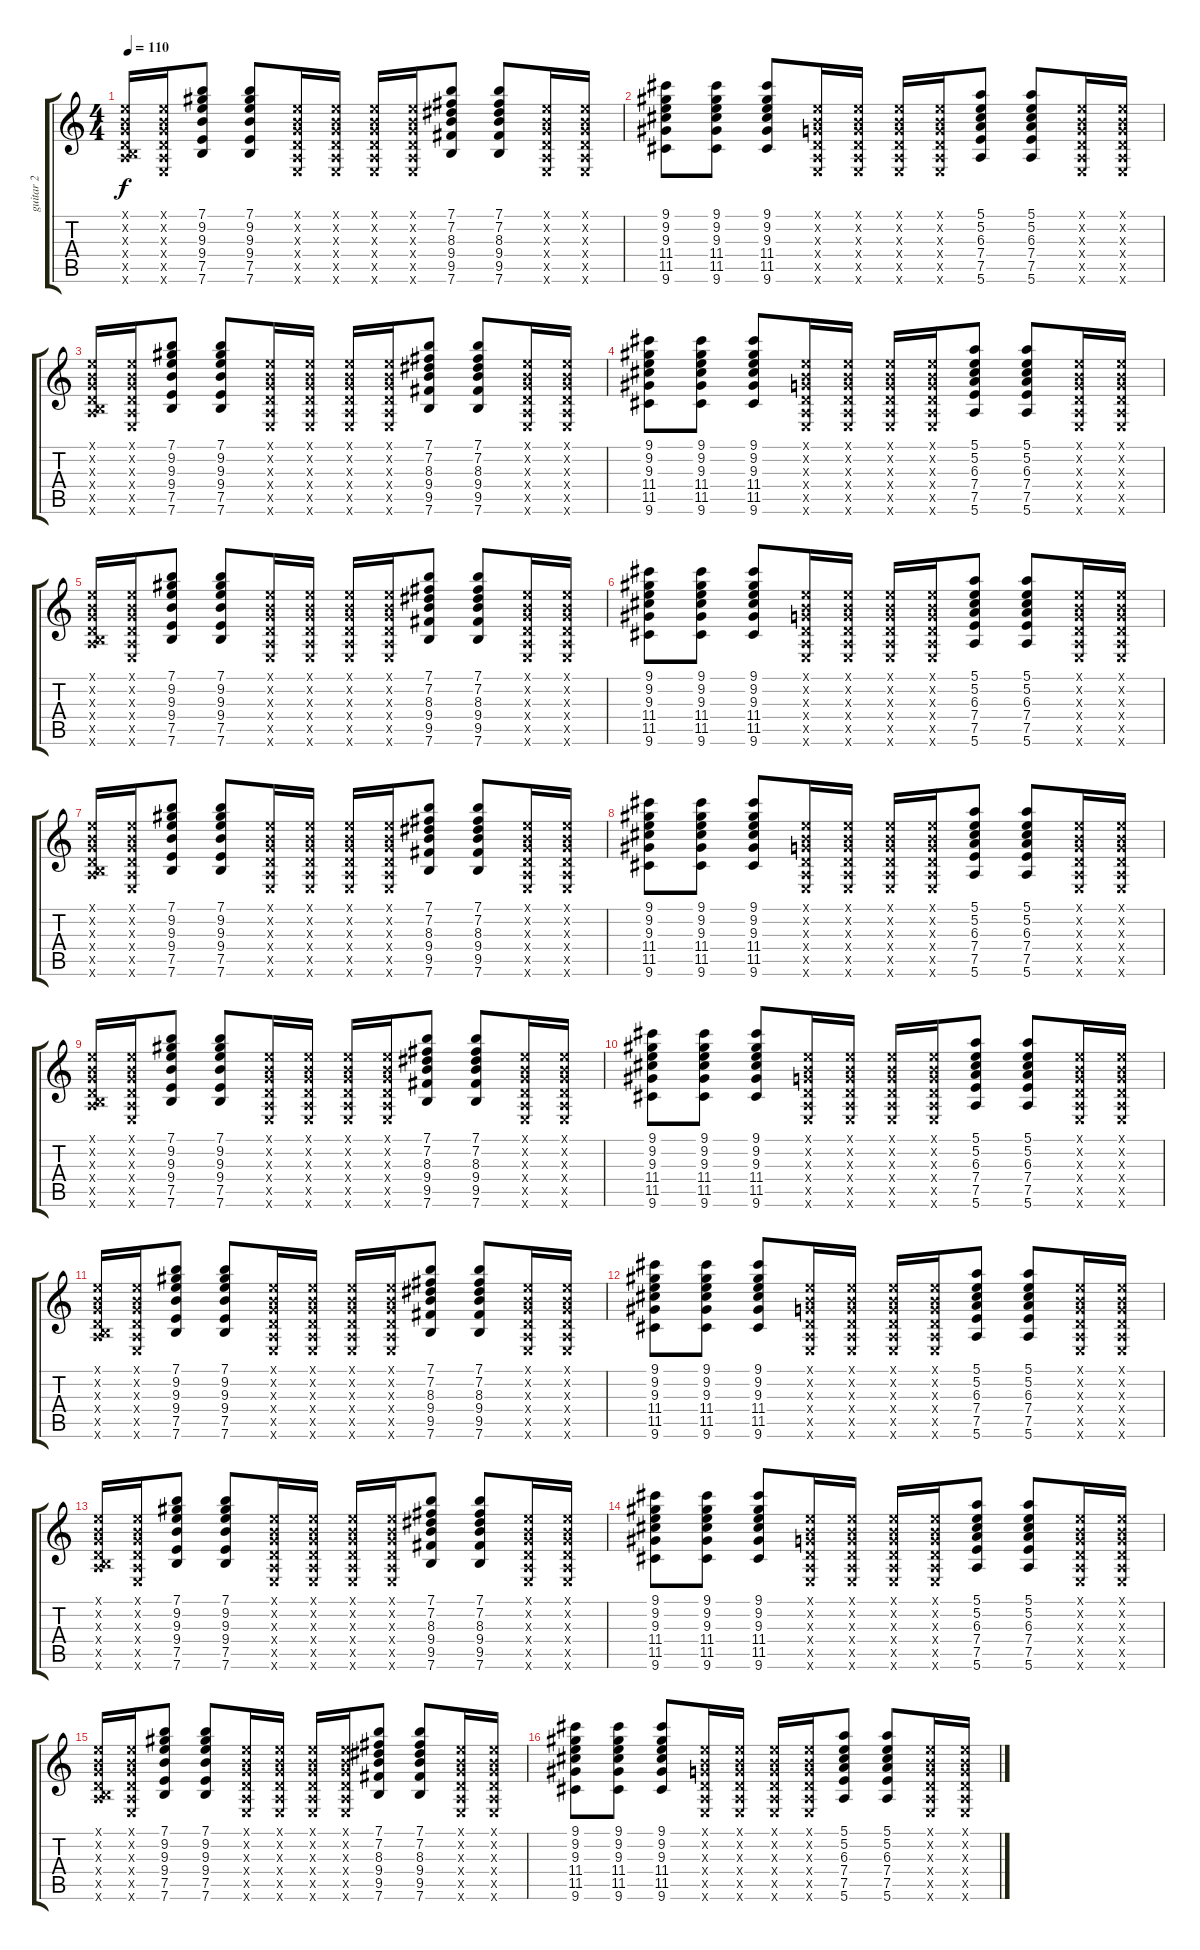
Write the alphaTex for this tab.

\track ("guitar 2" "guitar 2") {instrument distortionguitar}
\staff {score tabs}
\tuning (E4 B3 G3 D3 A2 E2) {hide}
\ts (4 4)
\tempo 110
\clef g2
\ks c
(0.1{x} 0.2{x} 0.3{x} 0.4{x} 0.5{x} 7.6{x}).16{dy f} (0.1{x} 0.2{x} 0.3{x} 0.4{x} 0.5{x} 0.6{x}).16 (7.1 9.2 9.3 9.4 7.5 7.6).8 (7.1 9.2 9.3 9.4 7.5 7.6).8 (0.1{x} 0.2{x} 0.3{x} 0.4{x} 0.5{x} 0.6{x}).16 (0.1{x} 0.2{x} 0.3{x} 0.4{x} 0.5{x} 0.6{x}).16 (0.1{x} 0.2{x} 0.3{x} 0.4{x} 0.5{x} 0.6{x}).16 (0.1{x} 0.2{x} 0.3{x} 0.4{x} 0.5{x} 0.6{x}).16 (7.1 7.2 8.3 9.4 9.5 7.6).8 (7.1 7.2 8.3 9.4 9.5 7.6).8 (0.1{x} 0.2{x} 0.3{x} 0.4{x} 0.5{x} 0.6{x}).16 (0.1{x} 0.2{x} 0.3{x} 0.4{x} 0.5{x} 0.6{x}).16 |
(9.1 9.2 9.3 11.4 11.5 9.6).8 (9.1 9.2 9.3 11.4 11.5 9.6).8 (9.1 9.2 9.3 11.4 11.5 9.6).8 (0.1{x} 0.2{x} 0.3{x} 0.4{x} 0.5{x} 0.6{x}).16 (0.1{x} 0.2{x} 0.3{x} 0.4{x} 0.5{x} 0.6{x}).16 (0.1{x} 0.2{x} 0.3{x} 0.4{x} 0.5{x} 0.6{x}).16 (0.1{x} 0.2{x} 0.3{x} 0.4{x} 0.5{x} 0.6{x}).16 (5.1 5.2 6.3 7.4 7.5 5.6).8 (5.1 5.2 6.3 7.4 7.5 5.6).8 (0.1{x} 0.2{x} 0.3{x} 0.4{x} 0.5{x} 0.6{x}).16 (0.1{x} 0.2{x} 0.3{x} 0.4{x} 0.5{x} 0.6{x}).16 |
(0.1{x} 0.2{x} 0.3{x} 0.4{x} 0.5{x} 7.6{x}).16 (0.1{x} 0.2{x} 0.3{x} 0.4{x} 0.5{x} 0.6{x}).16 (7.1 9.2 9.3 9.4 7.5 7.6).8 (7.1 9.2 9.3 9.4 7.5 7.6).8 (0.1{x} 0.2{x} 0.3{x} 0.4{x} 0.5{x} 0.6{x}).16 (0.1{x} 0.2{x} 0.3{x} 0.4{x} 0.5{x} 0.6{x}).16 (0.1{x} 0.2{x} 0.3{x} 0.4{x} 0.5{x} 0.6{x}).16 (0.1{x} 0.2{x} 0.3{x} 0.4{x} 0.5{x} 0.6{x}).16 (7.1 7.2 8.3 9.4 9.5 7.6).8 (7.1 7.2 8.3 9.4 9.5 7.6).8 (0.1{x} 0.2{x} 0.3{x} 0.4{x} 0.5{x} 0.6{x}).16 (0.1{x} 0.2{x} 0.3{x} 0.4{x} 0.5{x} 0.6{x}).16 |
(9.1 9.2 9.3 11.4 11.5 9.6).8 (9.1 9.2 9.3 11.4 11.5 9.6).8 (9.1 9.2 9.3 11.4 11.5 9.6).8 (0.1{x} 0.2{x} 0.3{x} 0.4{x} 0.5{x} 0.6{x}).16 (0.1{x} 0.2{x} 0.3{x} 0.4{x} 0.5{x} 0.6{x}).16 (0.1{x} 0.2{x} 0.3{x} 0.4{x} 0.5{x} 0.6{x}).16 (0.1{x} 0.2{x} 0.3{x} 0.4{x} 0.5{x} 0.6{x}).16 (5.1 5.2 6.3 7.4 7.5 5.6).8 (5.1 5.2 6.3 7.4 7.5 5.6).8 (0.1{x} 0.2{x} 0.3{x} 0.4{x} 0.5{x} 0.6{x}).16 (0.1{x} 0.2{x} 0.3{x} 0.4{x} 0.5{x} 0.6{x}).16 |
(0.1{x} 0.2{x} 0.3{x} 0.4{x} 0.5{x} 7.6{x}).16 (0.1{x} 0.2{x} 0.3{x} 0.4{x} 0.5{x} 0.6{x}).16 (7.1 9.2 9.3 9.4 7.5 7.6).8 (7.1 9.2 9.3 9.4 7.5 7.6).8 (0.1{x} 0.2{x} 0.3{x} 0.4{x} 0.5{x} 0.6{x}).16 (0.1{x} 0.2{x} 0.3{x} 0.4{x} 0.5{x} 0.6{x}).16 (0.1{x} 0.2{x} 0.3{x} 0.4{x} 0.5{x} 0.6{x}).16 (0.1{x} 0.2{x} 0.3{x} 0.4{x} 0.5{x} 0.6{x}).16 (7.1 7.2 8.3 9.4 9.5 7.6).8 (7.1 7.2 8.3 9.4 9.5 7.6).8 (0.1{x} 0.2{x} 0.3{x} 0.4{x} 0.5{x} 0.6{x}).16 (0.1{x} 0.2{x} 0.3{x} 0.4{x} 0.5{x} 0.6{x}).16 |
(9.1 9.2 9.3 11.4 11.5 9.6).8 (9.1 9.2 9.3 11.4 11.5 9.6).8 (9.1 9.2 9.3 11.4 11.5 9.6).8 (0.1{x} 0.2{x} 0.3{x} 0.4{x} 0.5{x} 0.6{x}).16 (0.1{x} 0.2{x} 0.3{x} 0.4{x} 0.5{x} 0.6{x}).16 (0.1{x} 0.2{x} 0.3{x} 0.4{x} 0.5{x} 0.6{x}).16 (0.1{x} 0.2{x} 0.3{x} 0.4{x} 0.5{x} 0.6{x}).16 (5.1 5.2 6.3 7.4 7.5 5.6).8 (5.1 5.2 6.3 7.4 7.5 5.6).8 (0.1{x} 0.2{x} 0.3{x} 0.4{x} 0.5{x} 0.6{x}).16 (0.1{x} 0.2{x} 0.3{x} 0.4{x} 0.5{x} 0.6{x}).16 |
(0.1{x} 0.2{x} 0.3{x} 0.4{x} 0.5{x} 7.6{x}).16 (0.1{x} 0.2{x} 0.3{x} 0.4{x} 0.5{x} 0.6{x}).16 (7.1 9.2 9.3 9.4 7.5 7.6).8 (7.1 9.2 9.3 9.4 7.5 7.6).8 (0.1{x} 0.2{x} 0.3{x} 0.4{x} 0.5{x} 0.6{x}).16 (0.1{x} 0.2{x} 0.3{x} 0.4{x} 0.5{x} 0.6{x}).16 (0.1{x} 0.2{x} 0.3{x} 0.4{x} 0.5{x} 0.6{x}).16 (0.1{x} 0.2{x} 0.3{x} 0.4{x} 0.5{x} 0.6{x}).16 (7.1 7.2 8.3 9.4 9.5 7.6).8 (7.1 7.2 8.3 9.4 9.5 7.6).8 (0.1{x} 0.2{x} 0.3{x} 0.4{x} 0.5{x} 0.6{x}).16 (0.1{x} 0.2{x} 0.3{x} 0.4{x} 0.5{x} 0.6{x}).16 |
(9.1 9.2 9.3 11.4 11.5 9.6).8 (9.1 9.2 9.3 11.4 11.5 9.6).8 (9.1 9.2 9.3 11.4 11.5 9.6).8 (0.1{x} 0.2{x} 0.3{x} 0.4{x} 0.5{x} 0.6{x}).16 (0.1{x} 0.2{x} 0.3{x} 0.4{x} 0.5{x} 0.6{x}).16 (0.1{x} 0.2{x} 0.3{x} 0.4{x} 0.5{x} 0.6{x}).16 (0.1{x} 0.2{x} 0.3{x} 0.4{x} 0.5{x} 0.6{x}).16 (5.1 5.2 6.3 7.4 7.5 5.6).8 (5.1 5.2 6.3 7.4 7.5 5.6).8 (0.1{x} 0.2{x} 0.3{x} 0.4{x} 0.5{x} 0.6{x}).16 (0.1{x} 0.2{x} 0.3{x} 0.4{x} 0.5{x} 0.6{x}).16 |
(0.1{x} 0.2{x} 0.3{x} 0.4{x} 0.5{x} 7.6{x}).16 (0.1{x} 0.2{x} 0.3{x} 0.4{x} 0.5{x} 0.6{x}).16 (7.1 9.2 9.3 9.4 7.5 7.6).8 (7.1 9.2 9.3 9.4 7.5 7.6).8 (0.1{x} 0.2{x} 0.3{x} 0.4{x} 0.5{x} 0.6{x}).16 (0.1{x} 0.2{x} 0.3{x} 0.4{x} 0.5{x} 0.6{x}).16 (0.1{x} 0.2{x} 0.3{x} 0.4{x} 0.5{x} 0.6{x}).16 (0.1{x} 0.2{x} 0.3{x} 0.4{x} 0.5{x} 0.6{x}).16 (7.1 7.2 8.3 9.4 9.5 7.6).8 (7.1 7.2 8.3 9.4 9.5 7.6).8 (0.1{x} 0.2{x} 0.3{x} 0.4{x} 0.5{x} 0.6{x}).16 (0.1{x} 0.2{x} 0.3{x} 0.4{x} 0.5{x} 0.6{x}).16 |
(9.1 9.2 9.3 11.4 11.5 9.6).8 (9.1 9.2 9.3 11.4 11.5 9.6).8 (9.1 9.2 9.3 11.4 11.5 9.6).8 (0.1{x} 0.2{x} 0.3{x} 0.4{x} 0.5{x} 0.6{x}).16 (0.1{x} 0.2{x} 0.3{x} 0.4{x} 0.5{x} 0.6{x}).16 (0.1{x} 0.2{x} 0.3{x} 0.4{x} 0.5{x} 0.6{x}).16 (0.1{x} 0.2{x} 0.3{x} 0.4{x} 0.5{x} 0.6{x}).16 (5.1 5.2 6.3 7.4 7.5 5.6).8 (5.1 5.2 6.3 7.4 7.5 5.6).8 (0.1{x} 0.2{x} 0.3{x} 0.4{x} 0.5{x} 0.6{x}).16 (0.1{x} 0.2{x} 0.3{x} 0.4{x} 0.5{x} 0.6{x}).16 |
(0.1{x} 0.2{x} 0.3{x} 0.4{x} 0.5{x} 7.6{x}).16 (0.1{x} 0.2{x} 0.3{x} 0.4{x} 0.5{x} 0.6{x}).16 (7.1 9.2 9.3 9.4 7.5 7.6).8 (7.1 9.2 9.3 9.4 7.5 7.6).8 (0.1{x} 0.2{x} 0.3{x} 0.4{x} 0.5{x} 0.6{x}).16 (0.1{x} 0.2{x} 0.3{x} 0.4{x} 0.5{x} 0.6{x}).16 (0.1{x} 0.2{x} 0.3{x} 0.4{x} 0.5{x} 0.6{x}).16 (0.1{x} 0.2{x} 0.3{x} 0.4{x} 0.5{x} 0.6{x}).16 (7.1 7.2 8.3 9.4 9.5 7.6).8 (7.1 7.2 8.3 9.4 9.5 7.6).8 (0.1{x} 0.2{x} 0.3{x} 0.4{x} 0.5{x} 0.6{x}).16 (0.1{x} 0.2{x} 0.3{x} 0.4{x} 0.5{x} 0.6{x}).16 |
(9.1 9.2 9.3 11.4 11.5 9.6).8 (9.1 9.2 9.3 11.4 11.5 9.6).8 (9.1 9.2 9.3 11.4 11.5 9.6).8 (0.1{x} 0.2{x} 0.3{x} 0.4{x} 0.5{x} 0.6{x}).16 (0.1{x} 0.2{x} 0.3{x} 0.4{x} 0.5{x} 0.6{x}).16 (0.1{x} 0.2{x} 0.3{x} 0.4{x} 0.5{x} 0.6{x}).16 (0.1{x} 0.2{x} 0.3{x} 0.4{x} 0.5{x} 0.6{x}).16 (5.1 5.2 6.3 7.4 7.5 5.6).8 (5.1 5.2 6.3 7.4 7.5 5.6).8 (0.1{x} 0.2{x} 0.3{x} 0.4{x} 0.5{x} 0.6{x}).16 (0.1{x} 0.2{x} 0.3{x} 0.4{x} 0.5{x} 0.6{x}).16 |
(0.1{x} 0.2{x} 0.3{x} 0.4{x} 0.5{x} 7.6{x}).16 (0.1{x} 0.2{x} 0.3{x} 0.4{x} 0.5{x} 0.6{x}).16 (7.1 9.2 9.3 9.4 7.5 7.6).8 (7.1 9.2 9.3 9.4 7.5 7.6).8 (0.1{x} 0.2{x} 0.3{x} 0.4{x} 0.5{x} 0.6{x}).16 (0.1{x} 0.2{x} 0.3{x} 0.4{x} 0.5{x} 0.6{x}).16 (0.1{x} 0.2{x} 0.3{x} 0.4{x} 0.5{x} 0.6{x}).16 (0.1{x} 0.2{x} 0.3{x} 0.4{x} 0.5{x} 0.6{x}).16 (7.1 7.2 8.3 9.4 9.5 7.6).8 (7.1 7.2 8.3 9.4 9.5 7.6).8 (0.1{x} 0.2{x} 0.3{x} 0.4{x} 0.5{x} 0.6{x}).16 (0.1{x} 0.2{x} 0.3{x} 0.4{x} 0.5{x} 0.6{x}).16 |
(9.1 9.2 9.3 11.4 11.5 9.6).8 (9.1 9.2 9.3 11.4 11.5 9.6).8 (9.1 9.2 9.3 11.4 11.5 9.6).8 (0.1{x} 0.2{x} 0.3{x} 0.4{x} 0.5{x} 0.6{x}).16 (0.1{x} 0.2{x} 0.3{x} 0.4{x} 0.5{x} 0.6{x}).16 (0.1{x} 0.2{x} 0.3{x} 0.4{x} 0.5{x} 0.6{x}).16 (0.1{x} 0.2{x} 0.3{x} 0.4{x} 0.5{x} 0.6{x}).16 (5.1 5.2 6.3 7.4 7.5 5.6).8 (5.1 5.2 6.3 7.4 7.5 5.6).8 (0.1{x} 0.2{x} 0.3{x} 0.4{x} 0.5{x} 0.6{x}).16 (0.1{x} 0.2{x} 0.3{x} 0.4{x} 0.5{x} 0.6{x}).16 |
(0.1{x} 0.2{x} 0.3{x} 0.4{x} 0.5{x} 7.6{x}).16 (0.1{x} 0.2{x} 0.3{x} 0.4{x} 0.5{x} 0.6{x}).16 (7.1 9.2 9.3 9.4 7.5 7.6).8 (7.1 9.2 9.3 9.4 7.5 7.6).8 (0.1{x} 0.2{x} 0.3{x} 0.4{x} 0.5{x} 0.6{x}).16 (0.1{x} 0.2{x} 0.3{x} 0.4{x} 0.5{x} 0.6{x}).16 (0.1{x} 0.2{x} 0.3{x} 0.4{x} 0.5{x} 0.6{x}).16 (0.1{x} 0.2{x} 0.3{x} 0.4{x} 0.5{x} 0.6{x}).16 (7.1 7.2 8.3 9.4 9.5 7.6).8 (7.1 7.2 8.3 9.4 9.5 7.6).8 (0.1{x} 0.2{x} 0.3{x} 0.4{x} 0.5{x} 0.6{x}).16 (0.1{x} 0.2{x} 0.3{x} 0.4{x} 0.5{x} 0.6{x}).16 |
(9.1 9.2 9.3 11.4 11.5 9.6).8 (9.1 9.2 9.3 11.4 11.5 9.6).8 (9.1 9.2 9.3 11.4 11.5 9.6).8 (0.1{x} 0.2{x} 0.3{x} 0.4{x} 0.5{x} 0.6{x}).16 (0.1{x} 0.2{x} 0.3{x} 0.4{x} 0.5{x} 0.6{x}).16 (0.1{x} 0.2{x} 0.3{x} 0.4{x} 0.5{x} 0.6{x}).16 (0.1{x} 0.2{x} 0.3{x} 0.4{x} 0.5{x} 0.6{x}).16 (5.1 5.2 6.3 7.4 7.5 5.6).8 (5.1 5.2 6.3 7.4 7.5 5.6).8 (0.1{x} 0.2{x} 0.3{x} 0.4{x} 0.5{x} 0.6{x}).16 (0.1{x} 0.2{x} 0.3{x} 0.4{x} 0.5{x} 0.6{x}).16
